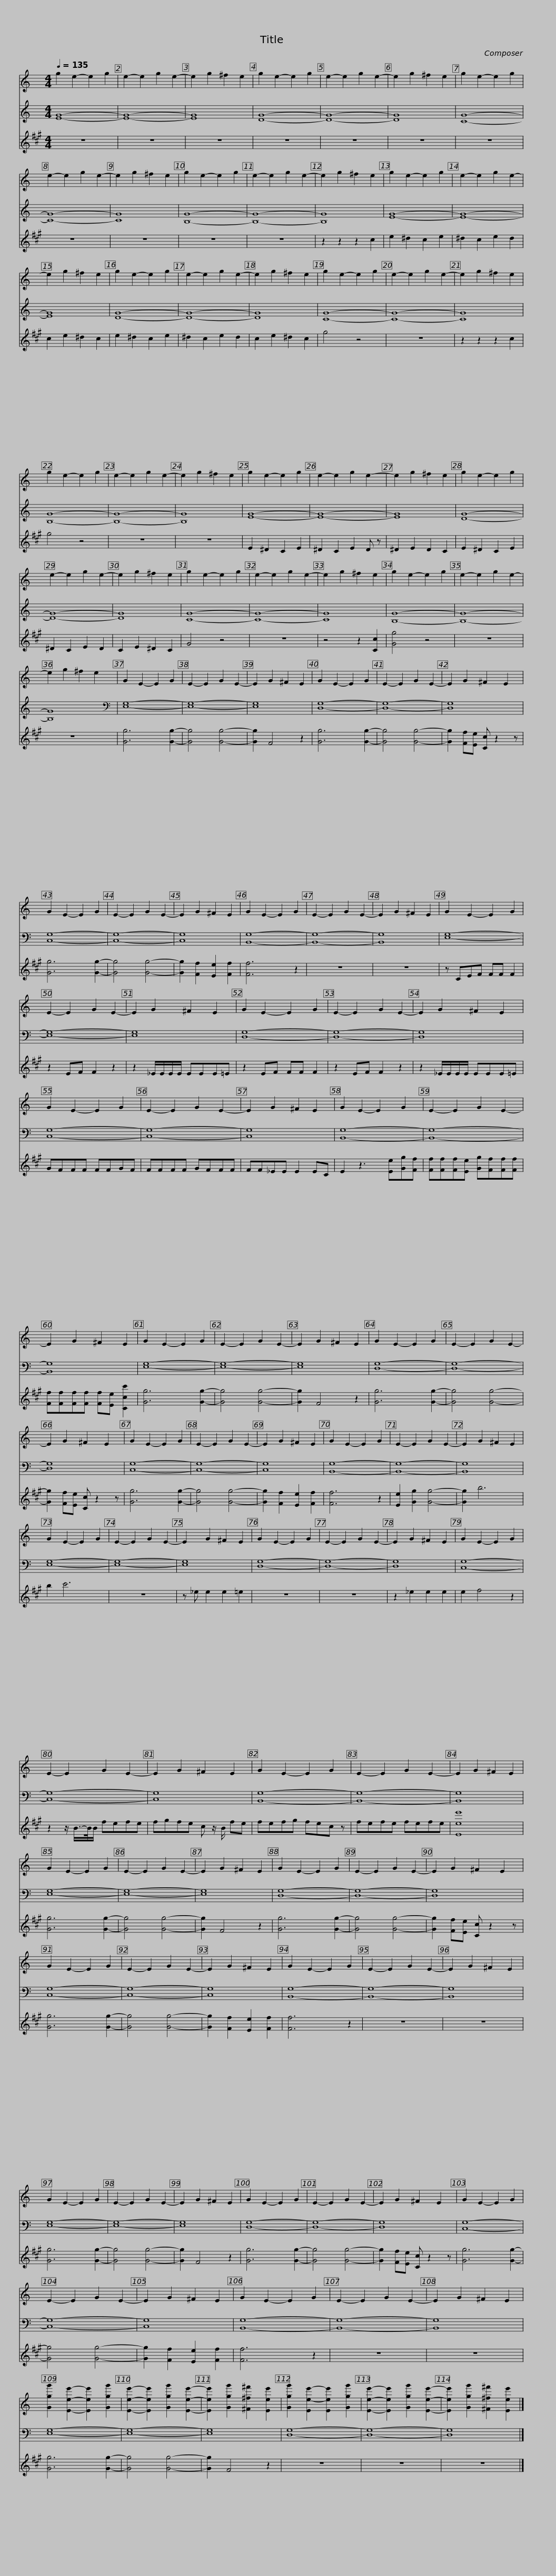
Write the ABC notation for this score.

X:1
%%score 1 2 3
L:1/8
Q:1/4=135
M:4/4
I:linebreak $
K:C
V:1 treble
V:2 treble
V:3 treble transpose=-9
V:1
 g2 e2- e2 g2 | e2- e2 g2 e2- | e2 g2 ^f2 e2 | g2 e2- e2 g2 |$ e2- e2 g2 e2- | %5
 e2 g2 ^f2 e2 | g2 e2- e2 g2 | e2- e2 g2 e2- |$ e2 g2 ^f2 e2 | g2 e2- e2 g2 | %10
 e2- e2 g2 e2- | e2 g2 ^f2 e2 |$ g2 e2- e2 g2 | e2- e2 g2 e2- | e2 g2 ^f2 e2 | %15
 g2 e2- e2 g2 |$ e2- e2 g2 e2- | e2 g2 ^f2 e2 | g2 e2- e2 g2 | e2- e2 g2 e2- |$ %20
 e2 g2 ^f2 e2 | g2 e2- e2 g2 | e2- e2 g2 e2- | e2 g2 ^f2 e2 |$ g2 e2- e2 g2 | %25
 e2- e2 g2 e2- | e2 g2 ^f2 e2 | g2 e2- e2 g2 |$ e2- e2 g2 e2- | e2 g2 ^f2 e2 | %30
 g2 e2- e2 g2 | e2- e2 g2 e2- | e2 g2 ^f2 e2 | g2 e2- e2 g2 | e2- e2 g2 e2- | %35
 e2 g2 ^f2 e2 |$ G2 E2- E2 G2 | E2- E2 G2 E2- | E2 G2 ^F2 E2 | G2 E2- E2 G2 | %40
 E2- E2 G2 E2- | E2 G2 ^F2 E2 | G2 E2- E2 G2 |$ E2- E2 G2 E2- | E2 G2 ^F2 E2 | %45
 G2 E2- E2 G2 | E2- E2 G2 E2- | E2 G2 ^F2 E2 | G2 E2- E2 G2 | E2- E2 G2 E2- |$ %50
 E2 G2 ^F2 E2 | G2 E2- E2 G2 | E2- E2 G2 E2- | E2 G2 ^F2 E2 | G2 E2- E2 G2 |$ %55
 E2- E2 G2 E2- | E2 G2 ^F2 E2 | G2 E2- E2 G2 | E2- E2 G2 E2- | E2 G2 ^F2 E2 |$ %60
 G2 E2- E2 G2 | E2- E2 G2 E2- | E2 G2 ^F2 E2 | G2 E2- E2 G2 | E2- E2 G2 E2- | %65
 E2 G2 ^F2 E2 | G2 E2- E2 G2 |$ E2- E2 G2 E2- | E2 G2 ^F2 E2 | G2 E2- E2 G2 | %70
 E2- E2 G2 E2- | E2 G2 ^F2 E2 | G2 E2- E2 G2 | E2- E2 G2 E2- |$ E2 G2 ^F2 E2 | %75
 G2 E2- E2 G2 | E2- E2 G2 E2- | E2 G2 ^F2 E2 | G2 E2- E2 G2 | E2- E2 G2 E2- |$ %80
 E2 G2 ^F2 E2 | G2 E2- E2 G2 | E2- E2 G2 E2- | E2 G2 ^F2 E2 | G2 E2- E2 G2 | %85
 E2- E2 G2 E2- |$ E2 G2 ^F2 E2 | G2 E2- E2 G2 | E2- E2 G2 E2- | E2 G2 ^F2 E2 | %90
 G2 E2- E2 G2 | E2- E2 G2 E2- | E2 G2 ^F2 E2 |$ G2 E2- E2 G2 | E2- E2 G2 E2- | %95
 E2 G2 ^F2 E2 | G2 E2- E2 G2 | E2- E2 G2 E2- | E2 G2 ^F2 E2 | G2 E2- E2 G2 | %100
 E2- E2 G2 E2- |$ E2 G2 ^F2 E2 | G2 E2- E2 G2 | E2- E2 G2 E2- | E2 G2 ^F2 E2 | %105
 G2 E2- E2 G2 | E2- E2 G2 E2- | E2 G2 ^F2 E2 |$ [Ggg']2 [Eee']2- [Eee']2 [Ggg']2 | [Eee']2- [Eee']2 [Ggg']2 [Eee']2- | %110
 [Eee']2 [Ggg']2 [^F^f^f']2 [Eee']2 | [Ggg']2 [Ee-e'-]2 [E-ee']2 [Ggg']2 | [Eee']2- [Eee']2 [Ggg']2 [Eee']2- | [Eee']2 [Ggg']2 [^F^f^f']2 [Eee']2 |] %114
V:2
 [EG]8- | [EG]8- | [EG]8 | [DG]8- |$ [DG]8- | %5
 [DG]8 | [CG]8- | [CG]8- |$ [CG]8 | [B,G]8- | %10
 [B,G]8- | [B,G]8 |$ [EG]8- | [EG]8- | [EG]8 | %15
 [DG]8- |$ [DG]8- | [DG]8 | [CG]8- | [CG]8- |$ %20
 [CG]8 | [B,G]8- | [B,G]8- | [B,G]8 |$ [EG]8- | %25
 [EG]8- | [EG]8 | [DG]8- |$ [DG]8- | [DG]8 | %30
 [CG]8- | [CG]8- | [CG]8 | [B,G]8- | [B,G]8- | %35
 [B,G]8 |$[K:bass] [E,G,]8- | [E,G,]8- | [E,G,]8 | [D,G,]8- | %40
 [D,G,]8- | [D,G,]8 | [C,G,]8- |$ [C,G,]8- | [C,G,]8 | %45
 [B,,G,]8- | [B,,G,]8- | [B,,G,]8 | [E,G,]8- | [E,G,]8- |$ %50
 [E,G,]8 | [D,G,]8- | [D,G,]8- | [D,G,]8 | [C,G,]8- |$ %55
 [C,G,]8- | [C,G,]8 | [B,,G,]8- | [B,,G,]8- | [B,,G,]8 |$ %60
 [E,G,]8- | [E,G,]8- | [E,G,]8 | [D,G,]8- | [D,G,]8- | %65
 [D,G,]8 | [C,G,]8- |$ [C,G,]8- | [C,G,]8 | [B,,G,]8- | %70
 [B,,G,]8- | [B,,G,]8 | [E,G,]8- | [E,G,]8- |$ [E,G,]8 | %75
 [D,G,]8- | [D,G,]8- | [D,G,]8 | [C,G,]8- | [C,G,]8- |$ %80
 [C,G,]8 | [B,,G,]8- | [B,,G,]8- | [B,,G,]8 | [E,G,]8- | %85
 [E,G,]8- |$ [E,G,]8 | [D,G,]8- | [D,G,]8- | [D,G,]8 | %90
 [C,G,]8- | [C,G,]8- | [C,G,]8 |$ [B,,G,]8- | [B,,G,]8- | %95
 [B,,G,]8 | [E,G,]8- | [E,G,]8- | [E,G,]8 | [D,G,]8- | %100
 [D,G,]8- |$ [D,G,]8 | [C,G,]8- | [C,G,]8- | [C,G,]8 | %105
 [B,,G,]8- | [B,,G,]8- | [B,,G,]8 |$ [E,G,]8- | [E,G,]8- | %110
 [E,G,]8 | [D,G,]8- | [D,G,]8- | [D,G,]8 |] %114
V:3
[K:A] z8 | z8 | z8 | z8 |$ z8 | %5
 z8 | z8 | z8 |$ z8 | z8 | %10
 z8 | z2 z2 z2 c2 |$ e2 ^d2 c2 e2 | ^d2 c2 e2 d2 | c2 e2 ^d2 c2 | %15
 e2 ^d2 c2 e2 |$ ^d2 c2 e2 d2 | c2 e2 ^d2 c2 | g4 z4 | z8 |$ %20
 z2 z2 z2 c2 | g4 z4 | z8 | z8 |$ E2 ^D2 C2 E2 | %25
 ^D2 C2 E2 D z | ^D2 E2 D2 C2 | E2 ^D2 C2 E2 |$ ^D2 C2 E2 D2 | C2 E2 ^D2 C2 | %30
 G4 z4 | z8 | z4 z2 [Cc]2 | [Gg]4 z4 | z8 | %35
 z8 |$ [Gg]6 [Gg]2- | [Gg]4 [Gg]4- | [Gg]2 F4 z2 | [Gg]6 [Gg]2- | %40
 [Gg]4 [Gg]4- | [Gg]2 [Ff][Ee] [Cc] z2 z | [Gg]6 [Gg]2- |$ [Gg]4 [Gg]4- | [Gg]2 [Ff]2 [Ee]2 [Ff]2 | %45
 [Ff]6 z2 | z8 | z8 | z CEF FF F2 | z2 EF F2 z2 |$ %50
 z2 _E/E/E/E/ EEE=E | z2 EF FF F2 | z2 EF F2 z2 | z2 _E/E/E/E/ EEE=E | GFFF FFGF |$ %55
 FFFF GFFF | FF_EE E2 EC | E2 z3 [Ee][Gg][Ff] | [Ff][Ff][Ff][Ee] [Gg][Ff][Ff][Ff] | [Ff][Ff][Ff][Ff] [Ff][Ee] [Ccc']2 |$ %60
 [Gg]6 [Gg]2- | [Gg]4 [Gg]4- | [Gg]2 F4 z2 | [Gg]6 [Gg]2- | [Gg]4 [Gg]4- | %65
 [Gg]2 [Ff][Ee] [Cc] z2 z | [Gg]6 [Gg]2- |$ [Gg]4 [Gg]4- | [Gg]2 [Ff]2 [Ee]2 [Ff]2 | [Ff]6 z2 | %70
 [Ee]2 [Gg]2 [Gg]4- | [Gg]2 b6 | b2 c'6 | z8 |$ z _e e2 e2 =e2 | %75
 z8 | z8 | z2 _e2 e2 e2 | e2 f4 z2 | z2 z/ B/->B/B/ fefe |$ %80
 fgfe c z/ B/ fe | fefg fec z | fefe fefe | [Eee']8 | [Gg]6 [Gg]2- | %85
 [Gg]4 [Gg]4- |$ [Gg]2 F4 z2 | [Gg]6 [Gg]2- | [Gg]4 [Gg]4- | [Gg]2 [Ff][Ee] [Cc] z2 z | %90
 [Gg]6 [Gg]2- | [Gg]4 [Gg]4- | [Gg]2 [Ff]2 [Ee]2 [Ff]2 |$ [Ff]6 z2 | z8 | %95
 z8 | [Gg]6 [Gg]2- | [Gg]4 [Gg]4- | [Gg]2 F4 z2 | [Gg]6 [Gg]2- | %100
 [Gg]4 [Gg]4- |$ [Gg]2 [Ff][Ee] [Cc] z2 z | [Gg]6 [Gg]2- | [Gg]4 [Gg]4- | [Gg]2 [Ff]2 [Ee]2 [Ff]2 | %105
 [Ff]6 z2 | z8 | z8 |$ [Gg]6 [Gg]2- | [Gg]4 [Gg]4- | %110
 [Gg]2 F4 z2 | z8 | z8 | z8 |] %114
